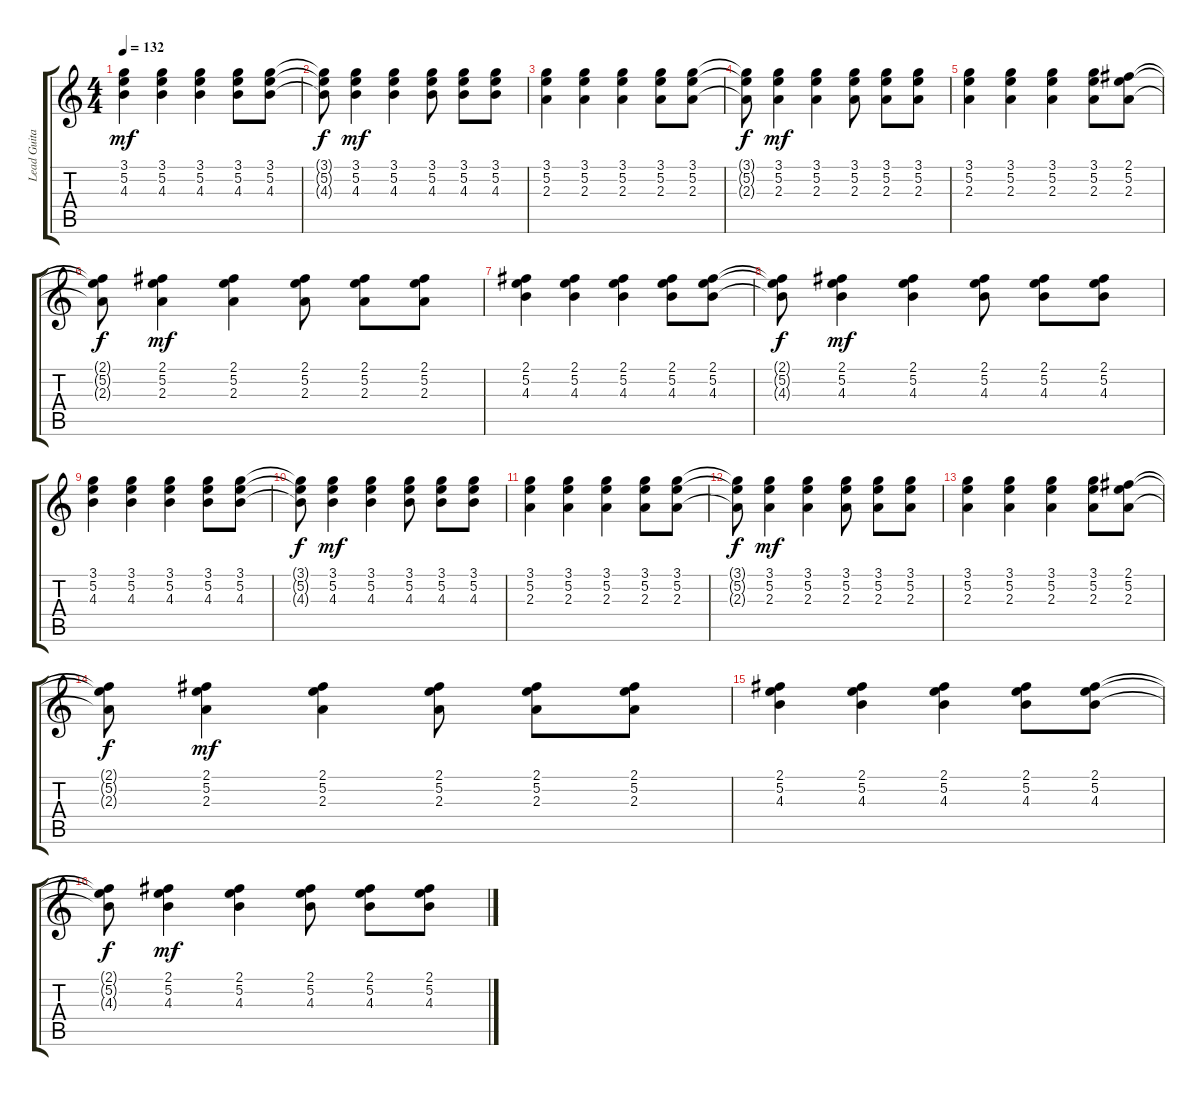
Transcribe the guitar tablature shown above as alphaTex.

\track ("Lead Guitar" "Lead Guita") {instrument electricguitarclean}
\staff {score tabs}
\tuning (E4 B3 G3 D3 A2 E2) {hide}
\ts (4 4)
\tempo 132
\clef g2
\ks c
(3.1 5.2 4.3).4{dy mf} (3.1 5.2 4.3).4 (3.1 5.2 4.3).4 (3.1 5.2 4.3).8 (3.1 5.2 4.3).8 |
(3.1{t} 5.2{t} 4.3{t}).8{dy f} (3.1 5.2 4.3).4{dy mf} (3.1 5.2 4.3).4 (3.1 5.2 4.3).8 (3.1 5.2 4.3).8 (3.1 5.2 4.3).8 |
(3.1 5.2 2.3).4 (3.1 5.2 2.3).4 (3.1 5.2 2.3).4 (3.1 5.2 2.3).8 (3.1 5.2 2.3).8 |
(3.1{t} 5.2{t} 2.3{t}).8{dy f} (3.1 5.2 2.3).4{dy mf} (3.1 5.2 2.3).4 (3.1 5.2 2.3).8 (3.1 5.2 2.3).8 (3.1 5.2 2.3).8 |
(3.1 5.2 2.3).4 (3.1 5.2 2.3).4 (3.1 5.2 2.3).4 (3.1 5.2 2.3).8 (2.1 5.2 2.3).8 |
(2.1{t} 5.2{t} 2.3{t}).8{dy f} (2.1 5.2 2.3).4{dy mf} (2.1 5.2 2.3).4 (2.1 5.2 2.3).8 (2.1 5.2 2.3).8 (2.1 5.2 2.3).8 |
(2.1 5.2 4.3).4 (2.1 5.2 4.3).4 (2.1 5.2 4.3).4 (2.1 5.2 4.3).8 (2.1 5.2 4.3).8 |
(2.1{t} 5.2{t} 4.3{t}).8{dy f} (2.1 5.2 4.3).4{dy mf} (2.1 5.2 4.3).4 (2.1 5.2 4.3).8 (2.1 5.2 4.3).8 (2.1 5.2 4.3).8 |
(3.1 5.2 4.3).4 (3.1 5.2 4.3).4 (3.1 5.2 4.3).4 (3.1 5.2 4.3).8 (3.1 5.2 4.3).8 |
(3.1{t} 5.2{t} 4.3{t}).8{dy f} (3.1 5.2 4.3).4{dy mf} (3.1 5.2 4.3).4 (3.1 5.2 4.3).8 (3.1 5.2 4.3).8 (3.1 5.2 4.3).8 |
(3.1 5.2 2.3).4 (3.1 5.2 2.3).4 (3.1 5.2 2.3).4 (3.1 5.2 2.3).8 (3.1 5.2 2.3).8 |
(3.1{t} 5.2{t} 2.3{t}).8{dy f} (3.1 5.2 2.3).4{dy mf} (3.1 5.2 2.3).4 (3.1 5.2 2.3).8 (3.1 5.2 2.3).8 (3.1 5.2 2.3).8 |
(3.1 5.2 2.3).4 (3.1 5.2 2.3).4 (3.1 5.2 2.3).4 (3.1 5.2 2.3).8 (2.1 5.2 2.3).8 |
(2.1{t} 5.2{t} 2.3{t}).8{dy f} (2.1 5.2 2.3).4{dy mf} (2.1 5.2 2.3).4 (2.1 5.2 2.3).8 (2.1 5.2 2.3).8 (2.1 5.2 2.3).8 |
(2.1 5.2 4.3).4 (2.1 5.2 4.3).4 (2.1 5.2 4.3).4 (2.1 5.2 4.3).8 (2.1 5.2 4.3).8 |
(2.1{t} 5.2{t} 4.3{t}).8{dy f} (2.1 5.2 4.3).4{dy mf} (2.1 5.2 4.3).4 (2.1 5.2 4.3).8 (2.1 5.2 4.3).8 (2.1 5.2 4.3).8
